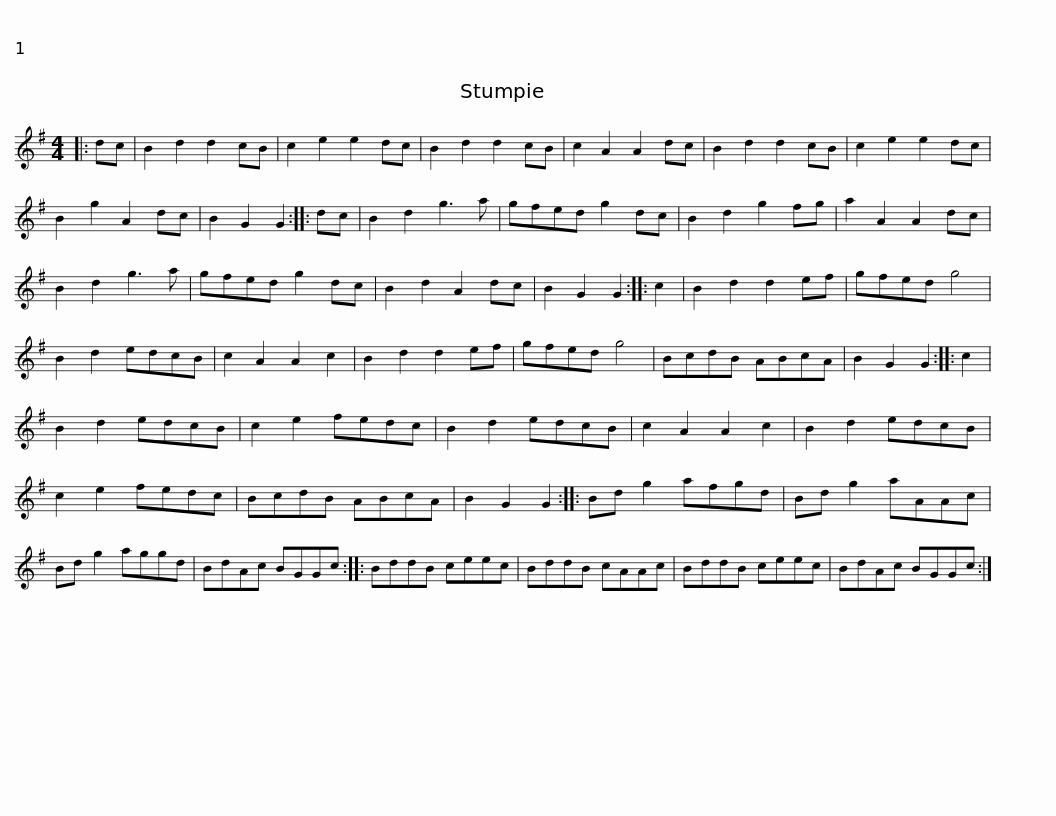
X:1
L:1/8
M:4/4
I:linebreak $
K:G
V:1 treble
V:1
|: dc | B2 d2 d2 cB | c2 e2 e2 dc | B2 d2 d2 cB | c2 A2 A2 dc | %5
 B2 d2 d2 cB | c2 e2 e2 dc | B2 g2 A2 dc | B2 G2 G2 ::$ dc | %10
 B2 d2 g3 a | gfed g2 dc | B2 d2 g2 fg | a2 A2 A2 dc | B2 d2 g3 a | %15
 gfed g2 dc | B2 d2 A2 dc |$ B2 G2 G2 :: c2 | B2 d2 d2 ef | %20
 gfed g4 | B2 d2 edcB | c2 A2 A2 c2 | B2 d2 d2 ef | gfed g4 | %25
 BcdB ABcA |$ B2 G2 G2 :: c2 | B2 d2 edcB | c2 e2 fedc | %30
 B2 d2 edcB | c2 A2 A2 c2 | B2 d2 edcB | c2 e2 fedc |$ BcdB ABcA | %35
 B2 G2 G2 :: Bd g2 afgd | Bd g2 aAAc | Bd g2 aggd | BdAc BGGc ::$ %40
 BddB ceec | BddB cAAc | BddB ceec | BdAc BGGc :| %44
